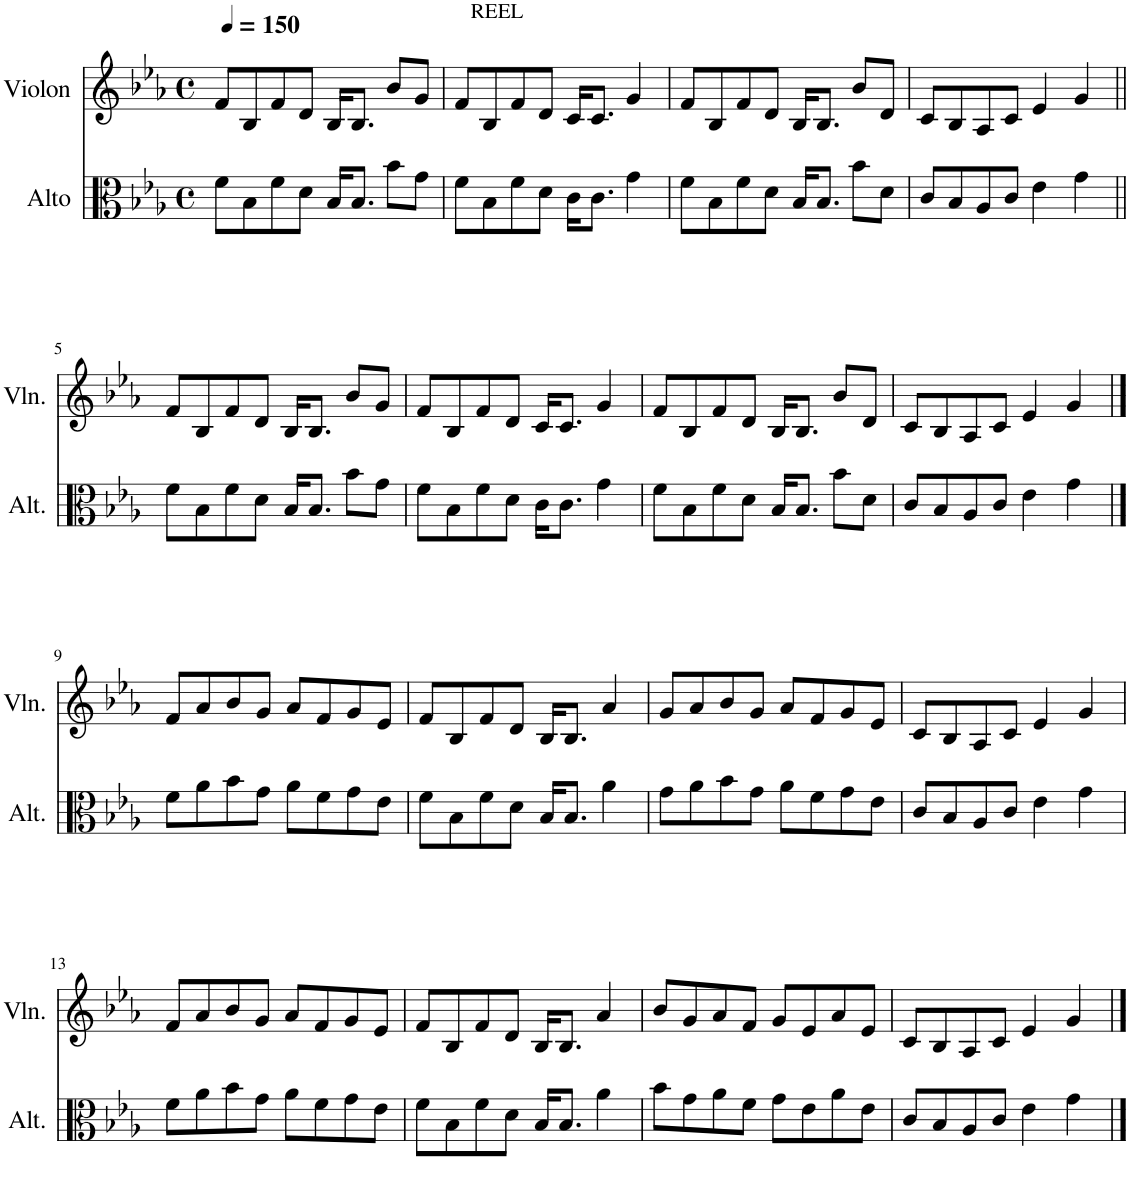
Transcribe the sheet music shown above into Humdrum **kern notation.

**kern	**kern
*part2	*part1
*staff2	*staff1
*I"Alto	*I"Violon
*I'Alt.	*I'Vln.
*clefC3	*clefG2
*k[b-e-a-]	*k[b-e-a-]
*M4/4	*M4/4
*met(c)	*met(c)
*MM150	*MM150
=1	=1
8f\L	8f/L
8B-\	8B-/
8f\	8f/
8d\J	8d/J
16B-/KL	16B-/KL
8.B-/J	8.B-/J
8b-\L	8b-/L
8g\J	8g/J
=2	=2
!	!LO:TX:a:t=REEL
8f\L	8f/L
8B-\	8B-/
8f\	8f/
8d\J	8d/J
16c\KL	16c/KL
8.c\J	8.c/J
4g\	4g/
=3	=3
8f\L	8f/L
8B-\	8B-/
8f\	8f/
8d\J	8d/J
16B-/KL	16B-/KL
8.B-/J	8.B-/J
8b-\L	8b-/L
8d\J	8d/J
=4	=4
8c/L	8c/L
8B-/	8B-/
8A-/	8A-/
8c/J	8c/J
4e-\	4e-/
4g\	4g/
!!LO:LB:g=z
=5||	=5||
8f\L	8f/L
8B-\	8B-/
8f\	8f/
8d\J	8d/J
16B-/KL	16B-/KL
8.B-/J	8.B-/J
8b-\L	8b-/L
8g\J	8g/J
=6	=6
8f\L	8f/L
8B-\	8B-/
8f\	8f/
8d\J	8d/J
16c\KL	16c/KL
8.c\J	8.c/J
4g\	4g/
=7	=7
8f\L	8f/L
8B-\	8B-/
8f\	8f/
8d\J	8d/J
16B-/KL	16B-/KL
8.B-/J	8.B-/J
8b-\L	8b-/L
8d\J	8d/J
=8	=8
8c/L	8c/L
8B-/	8B-/
8A-/	8A-/
8c/J	8c/J
4e-\	4e-/
4g\	4g/
!!LO:LB:g=z
==9	==9
8f\L	8f/L
8a-\	8a-/
8b-\	8b-/
8g\J	8g/J
8a-\L	8a-/L
8f\	8f/
8g\	8g/
8e-\J	8e-/J
=10	=10
8f\L	8f/L
8B-\	8B-/
8f\	8f/
8d\J	8d/J
16B-/KL	16B-/KL
8.B-/J	8.B-/J
4a-\	4a-/
=11	=11
8g\L	8g/L
8a-\	8a-/
8b-\	8b-/
8g\J	8g/J
8a-\L	8a-/L
8f\	8f/
8g\	8g/
8e-\J	8e-/J
=12	=12
8c/L	8c/L
8B-/	8B-/
8A-/	8A-/
8c/J	8c/J
4e-\	4e-/
4g\	4g/
!!LO:LB:g=z
=13	=13
8f\L	8f/L
8a-\	8a-/
8b-\	8b-/
8g\J	8g/J
8a-\L	8a-/L
8f\	8f/
8g\	8g/
8e-\J	8e-/J
=14	=14
8f\L	8f/L
8B-\	8B-/
8f\	8f/
8d\J	8d/J
16B-/KL	16B-/KL
8.B-/J	8.B-/J
4a-\	4a-/
=15	=15
8b-\L	8b-/L
8g\	8g/
8a-\	8a-/
8f\J	8f/J
8g\L	8g/L
8e-\	8e-/
8a-\	8a-/
8e-\J	8e-/J
=16	=16
8c/L	8c/L
8B-/	8B-/
8A-/	8A-/
8c/J	8c/J
4e-\	4e-/
4g\	4g/
==	==
*-	*-
